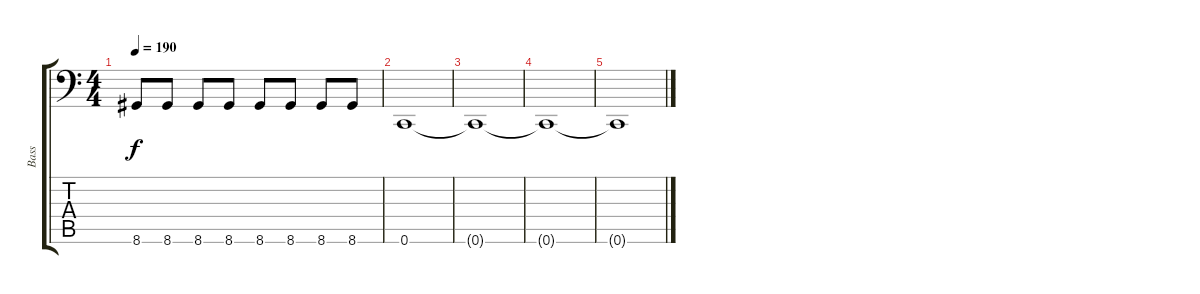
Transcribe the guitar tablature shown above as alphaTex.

\track ("Bass" "Bass") {instrument electricbasspick}
\staff {score tabs}
\tuning (D3 A2 F2 C2 G1 C1) {hide}
\ts (4 4)
\tempo 190
\clef f4
\ks c
8.6.8{dy f} 8.6.8 8.6.8 8.6.8 8.6.8 8.6.8 8.6.8 8.6.8 |
0.6.1 |
0.6{t}.1 |
0.6{t}.1 |
0.6{t}.1
